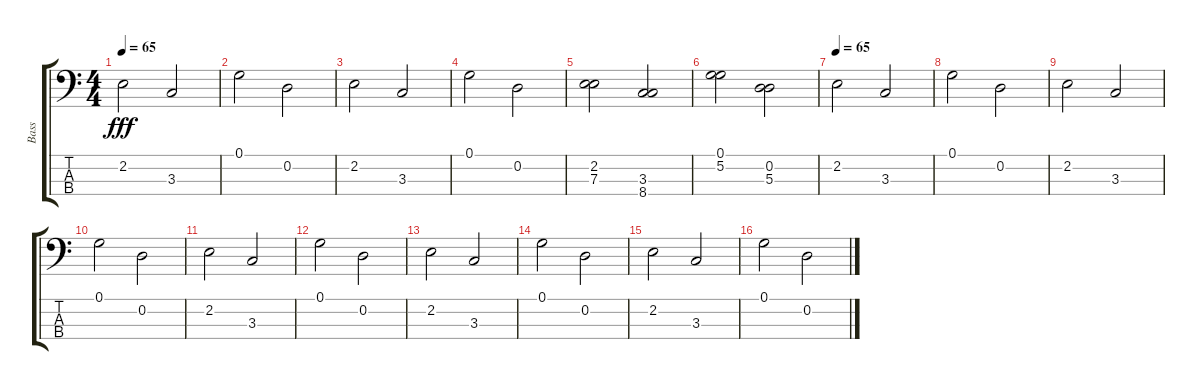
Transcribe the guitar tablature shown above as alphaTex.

\track ("Bass" "Bass") {instrument fretlessbass}
\staff {score tabs}
\tuning (G2 D2 A1 E1) {hide}
\ts (4 4)
\tempo 65
\clef f4
\ks c
2.2.2{dy fff instrument fretlessbass} 3.3.2 |
0.1.2 0.2.2 |
2.2.2 3.3.2 |
0.1.2 0.2.2 |
(2.2 7.3).2 (3.3 8.4).2 |
(0.1 5.2).2 (0.2 5.3).2 |
\tempo 65
2.2.2 3.3.2 |
0.1.2 0.2.2 |
2.2.2 3.3.2 |
0.1.2 0.2.2 |
2.2.2 3.3.2 |
0.1.2 0.2.2 |
2.2.2 3.3.2 |
0.1.2 0.2.2 |
2.2.2 3.3.2 |
0.1.2 0.2.2
